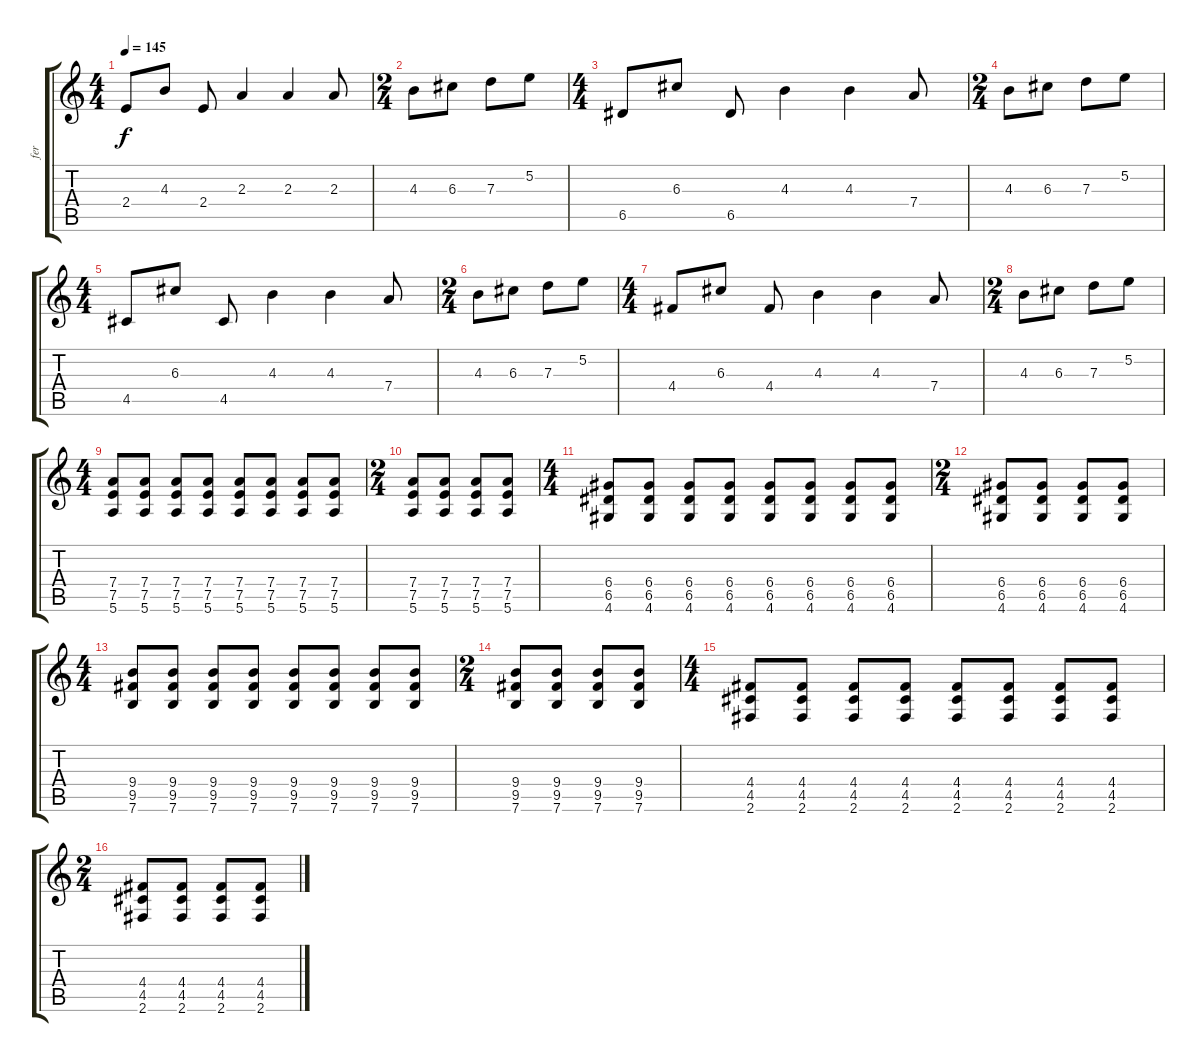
\track ("fer" "fer") {instrument overdrivenguitar}
\staff {score tabs}
\tuning (E4 B3 G3 D3 A2 E2) {hide}
\ts (4 4)
\tempo 145
\clef g2
\ks c
2.4.8{dy f} 4.3.8 2.4.8 2.3.4 2.3.4 2.3.8 |
\ts (2 4)
4.3.8 6.3.8 7.3.8 5.2.8 |
\ts (4 4)
6.5.8 6.3.8 6.5.8 4.3.4 4.3.4 7.4.8 |
\ts (2 4)
4.3.8 6.3.8 7.3.8 5.2.8 |
\ts (4 4)
4.5.8 6.3.8 4.5.8 4.3.4 4.3.4 7.4.8 |
\ts (2 4)
4.3.8 6.3.8 7.3.8 5.2.8 |
\ts (4 4)
4.4.8 6.3.8 4.4.8 4.3.4 4.3.4 7.4.8 |
\ts (2 4)
4.3.8 6.3.8 7.3.8 5.2.8 |
\ts (4 4)
(7.4 7.5 5.6).8 (7.4 7.5 5.6).8 (7.4 7.5 5.6).8 (7.4 7.5 5.6).8 (7.4 7.5 5.6).8 (7.4 7.5 5.6).8 (7.4 7.5 5.6).8 (7.4 7.5 5.6).8 |
\ts (2 4)
(7.4 7.5 5.6).8 (7.4 7.5 5.6).8 (7.4 7.5 5.6).8 (7.4 7.5 5.6).8 |
\ts (4 4)
(6.4 6.5 4.6).8 (6.4 6.5 4.6).8 (6.4 6.5 4.6).8 (6.4 6.5 4.6).8 (6.4 6.5 4.6).8 (6.4 6.5 4.6).8 (6.4 6.5 4.6).8 (6.4 6.5 4.6).8 |
\ts (2 4)
(6.4 6.5 4.6).8 (6.4 6.5 4.6).8 (6.4 6.5 4.6).8 (6.4 6.5 4.6).8 |
\ts (4 4)
(9.4 9.5 7.6).8 (9.4 9.5 7.6).8 (9.4 9.5 7.6).8 (9.4 9.5 7.6).8 (9.4 9.5 7.6).8 (9.4 9.5 7.6).8 (9.4 9.5 7.6).8 (9.4 9.5 7.6).8 |
\ts (2 4)
(9.4 9.5 7.6).8 (9.4 9.5 7.6).8 (9.4 9.5 7.6).8 (9.4 9.5 7.6).8 |
\ts (4 4)
(4.4 4.5 2.6).8 (4.4 4.5 2.6).8 (4.4 4.5 2.6).8 (4.4 4.5 2.6).8 (4.4 4.5 2.6).8 (4.4 4.5 2.6).8 (4.4 4.5 2.6).8 (4.4 4.5 2.6).8 |
\ts (2 4)
(4.4 4.5 2.6).8 (4.4 4.5 2.6).8 (4.4 4.5 2.6).8 (4.4 4.5 2.6).8
